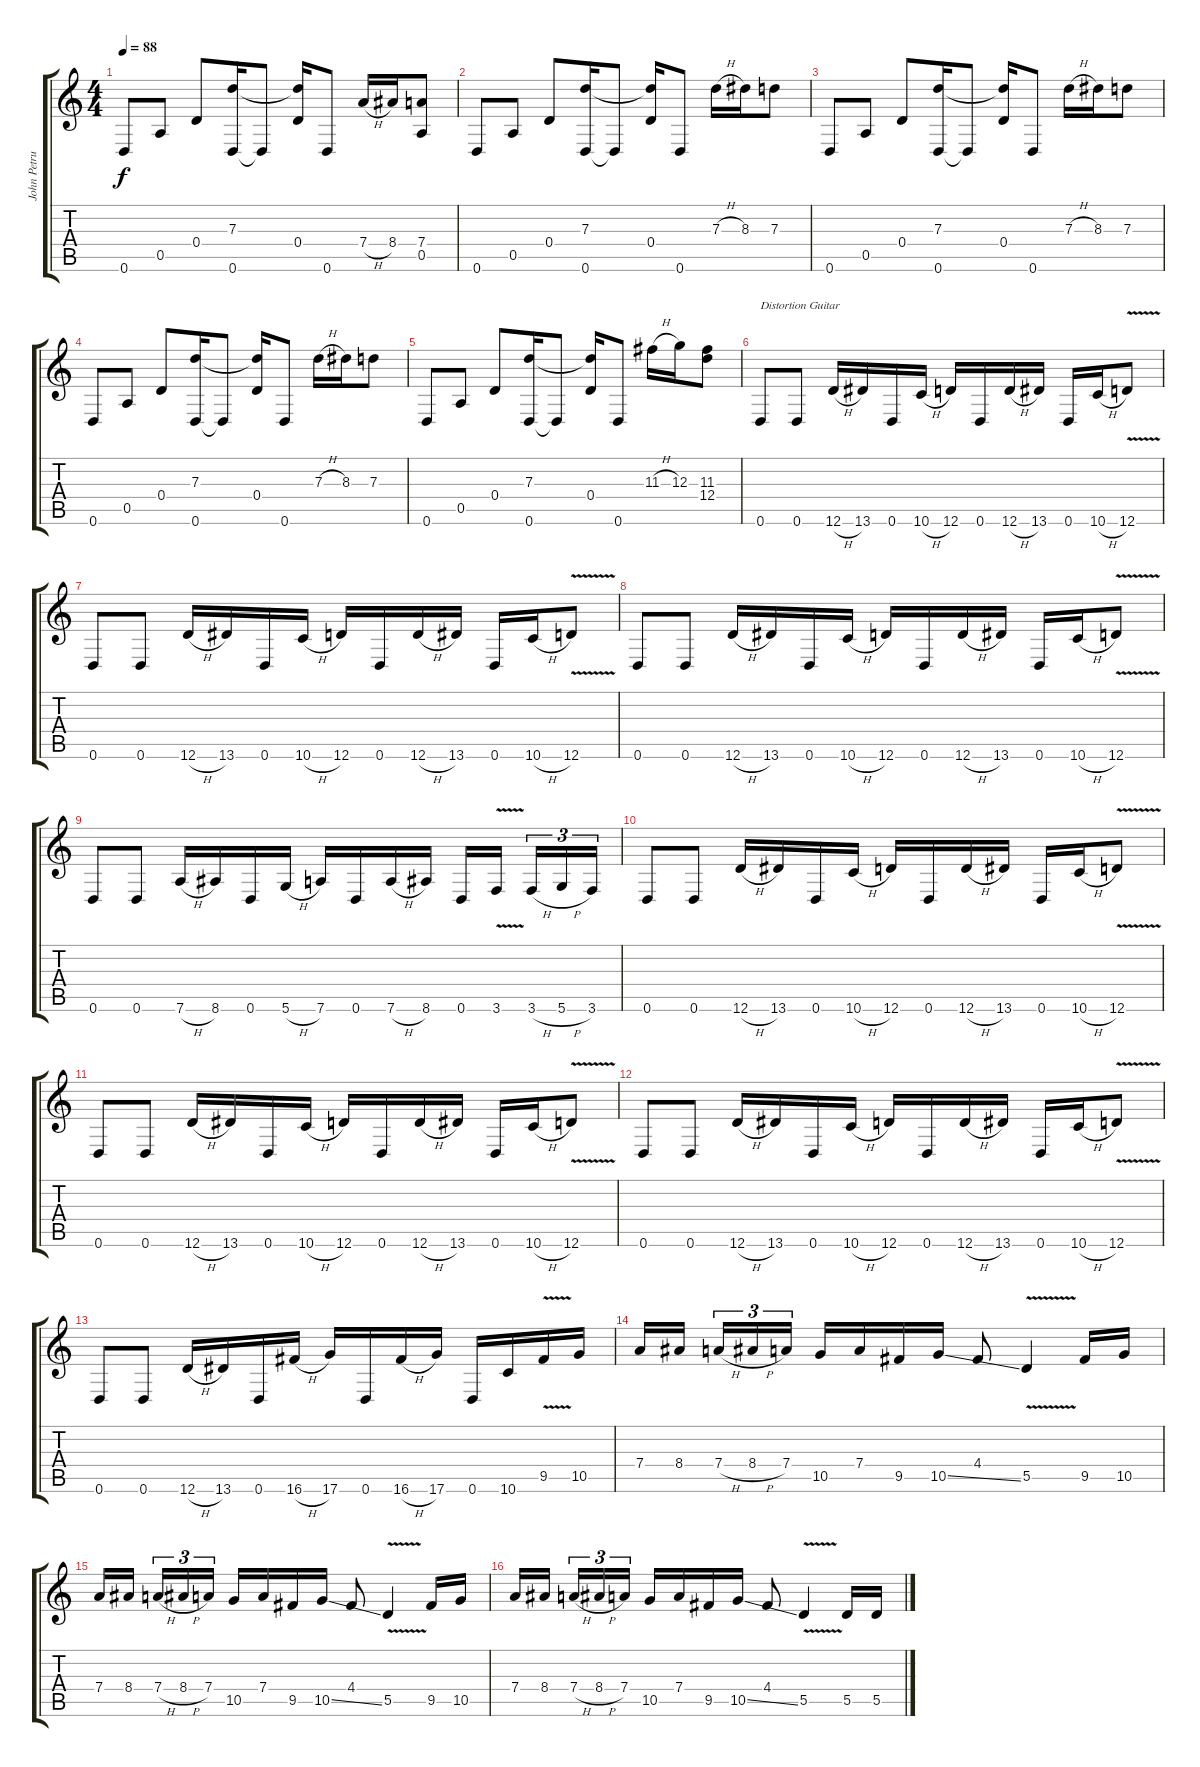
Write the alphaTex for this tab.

\track ("John Petrucci" "John Petru") {instrument distortionguitar}
\staff {score tabs}
\tuning (E4 B3 G3 D3 A2 D2) {hide}
\ts (4 4)
\tempo 88
\clef g2
\ks c
0.6.8{dy f} 0.5.8 0.4.8 (7.3 0.6).16 0.6{t}.8 (7.3{t} 0.4).16 0.6.8 7.4{h}.16 8.4.16 (7.4 0.5).8 |
0.6.8 0.5.8 0.4.8 (7.3 0.6).16 0.6{t}.8 (7.3{t} 0.4).16 0.6.8 7.3{h}.16 8.3.16 7.3.8 |
0.6.8 0.5.8 0.4.8 (7.3 0.6).16 0.6{t}.8 (7.3{t} 0.4).16 0.6.8 7.3{h}.16 8.3.16 7.3.8 |
0.6.8 0.5.8 0.4.8 (7.3 0.6).16 0.6{t}.8 (7.3{t} 0.4).16 0.6.8 7.3{h}.16 8.3.16 7.3.8 |
0.6.8 0.5.8 0.4.8 (7.3 0.6).16 0.6{t}.8 (7.3{t} 0.4).16 0.6.8 11.3{h}.16 12.3.16 (11.3 12.4).8 |
0.6.8{txt "Distortion Guitar" instrument distortionguitar} 0.6.8 12.6{h}.16 13.6.16 0.6.16 10.6{h}.16 12.6.16 0.6.16 12.6{h}.16 13.6.16 0.6.16 10.6{h}.16 12.6{v}.8 |
0.6.8 0.6.8 12.6{h}.16 13.6.16 0.6.16 10.6{h}.16 12.6.16 0.6.16 12.6{h}.16 13.6.16 0.6.16 10.6{h}.16 12.6{v}.8 |
0.6.8 0.6.8 12.6{h}.16 13.6.16 0.6.16 10.6{h}.16 12.6.16 0.6.16 12.6{h}.16 13.6.16 0.6.16 10.6{h}.16 12.6{v}.8 |
0.6.8 0.6.8 7.6{h}.16 8.6.16 0.6.16 5.6{h}.16 7.6.16 0.6.16 7.6{h}.16 8.6.16 0.6.16 3.6{v}.16 3.6{h}.16{tu (3 2)} 5.6{h}.16{tu (3 2)} 3.6.16{tu (3 2)} |
0.6.8 0.6.8 12.6{h}.16 13.6.16 0.6.16 10.6{h}.16 12.6.16 0.6.16 12.6{h}.16 13.6.16 0.6.16 10.6{h}.16 12.6{v}.8 |
0.6.8 0.6.8 12.6{h}.16 13.6.16 0.6.16 10.6{h}.16 12.6.16 0.6.16 12.6{h}.16 13.6.16 0.6.16 10.6{h}.16 12.6{v}.8 |
0.6.8 0.6.8 12.6{h}.16 13.6.16 0.6.16 10.6{h}.16 12.6.16 0.6.16 12.6{h}.16 13.6.16 0.6.16 10.6{h}.16 12.6{v}.8 |
0.6.8 0.6.8 12.6{h}.16 13.6.16 0.6.16 16.6{h}.16 17.6.16 0.6.16 16.6{h}.16 17.6.16 0.6.16 10.6.16 9.5{v}.16 10.5.16 |
7.4.16 8.4.16 7.4{h}.16{tu (3 2)} 8.4{h}.16{tu (3 2)} 7.4.16{tu (3 2)} 10.5.16 7.4.16 9.5.16 10.5{ss}.16 4.4.8 5.5{v}.4 9.5.16 10.5.16 |
7.4.16 8.4.16 7.4{h}.16{tu (3 2)} 8.4{h}.16{tu (3 2)} 7.4.16{tu (3 2)} 10.5.16 7.4.16 9.5.16 10.5{ss}.16 4.4.8 5.5{v}.4 9.5.16 10.5.16 |
7.4.16 8.4.16 7.4{h}.16{tu (3 2)} 8.4{h}.16{tu (3 2)} 7.4.16{tu (3 2)} 10.5.16 7.4.16 9.5.16 10.5{ss}.16 4.4.8 5.5{v}.4 5.5.16 5.5.16
